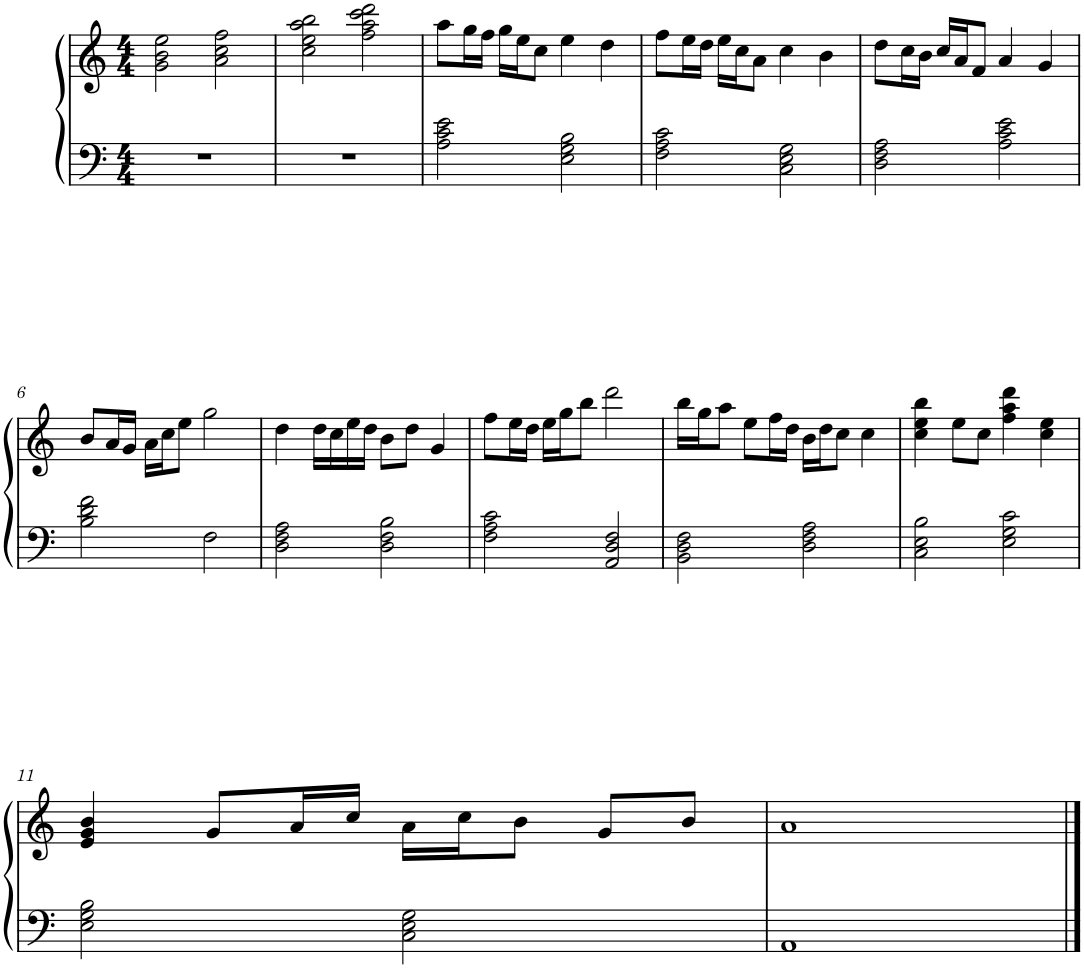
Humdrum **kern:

**kern	**kern
*part1	*part1
*staff2	*staff1
*I"Piano	*
*I'Pno.	*
*clefF4	*clefG2
*k[]	*k[]
*M4/4	*M4/4
=1	=1
1r	2g\ 2b\ 2ee\
.	2a\ 2cc\ 2ff\
=2	=2
1r	2cc\ 2ee\ 2aa\ 2bb\
.	2ff\ 2aa\ 2ccc\ 2ddd\
=3	=3
2A\ 2c\ 2e\	8aa\L
.	16gg\L
.	16ff\JJ
.	16gg\LL
.	16ee\J
.	8cc\J
2E\ 2G\ 2B\	4ee\
.	4dd\
=4	=4
2F\ 2A\ 2c\	8ff\L
.	16ee\L
.	16dd\JJ
.	16ee\LL
.	16cc\J
.	8a\J
2C\ 2E\ 2G\	4cc\
.	4b\
=5	=5
2D\ 2F\ 2A\	8dd\L
.	16cc\L
.	16b\JJ
.	16cc/LL
.	16a/J
.	8f/J
2A\ 2c\ 2e\	4a/
.	4g/
!!LO:LB:g=z
=6	=6
2B\ 2d\ 2f\	8b/L
.	16a/L
.	16g/JJ
.	16a\LL
.	16cc\J
.	8ee\J
2F\	2gg\
=7	=7
2D\ 2F\ 2A\	4dd\
.	16dd\LL
.	16cc\
.	16ee\
.	16dd\JJ
2D\ 2F\ 2B\	8b\L
.	8dd\J
.	4g/
=8	=8
2F\ 2A\ 2c\	8ff\L
.	16ee\L
.	16dd\JJ
.	16ee\LL
.	16gg\J
.	8bb\J
2AA/ 2D/ 2F/	2ddd\
=9	=9
2BB\ 2D\ 2F\	16bb\LL
.	16gg\J
.	8aa\J
.	8ee\L
.	16ff\L
.	16dd\JJ
2D\ 2F\ 2A\	16b\LL
.	16dd\J
.	8cc\J
.	4cc\
=10	=10
2C\ 2E\ 2B\	4cc\ 4ee\ 4bb\
.	8ee\L
.	8cc\J
2E\ 2G\ 2c\	4ff\ 4aa\ 4ddd\
.	4cc\ 4ee\
!!LO:LB:g=z
=11	=11
2E\ 2G\ 2B\	4e/ 4g/ 4b/
.	8g/L
.	16a/L
.	16cc/JJ
2C\ 2E\ 2G\	16a\LL
.	16cc\J
.	8b\J
.	8g/L
.	8b/J
=12	=12
1AA	1a
==	==
*-	*-
